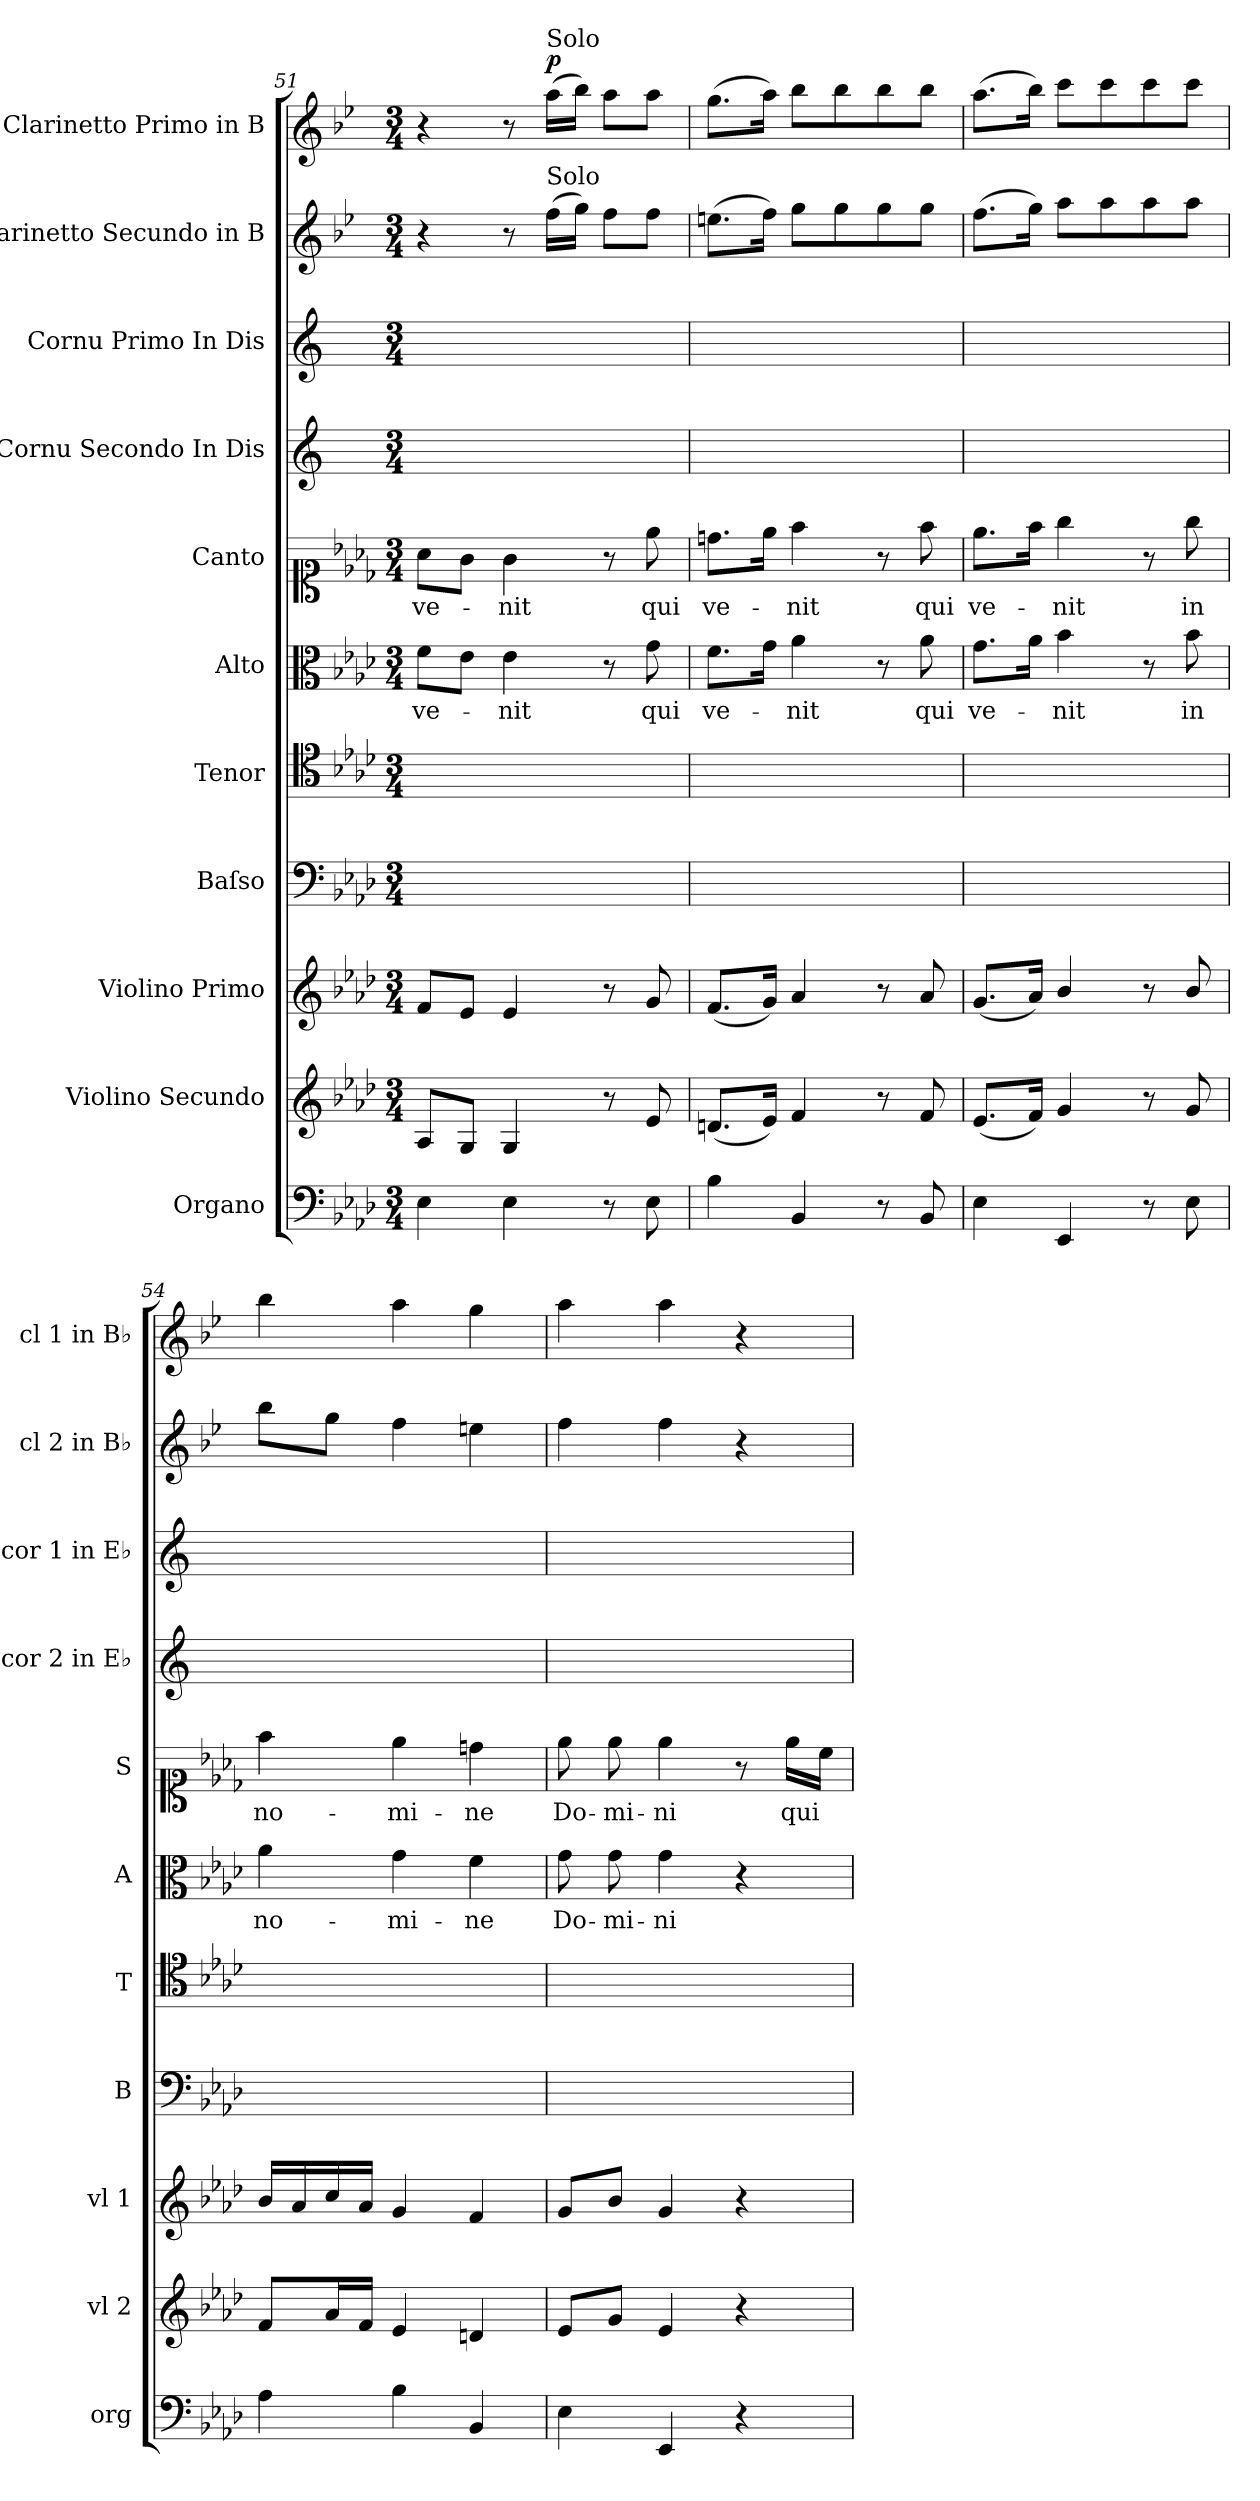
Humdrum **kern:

**kern	**kern	**kern	**kern	**kern	**kern	**text	**kern	**text	**kern	**kern	**kern	**kern	**dynam
*part11	*part10	*part9	*part8	*part7	*part6	*part6	*part5	*part5	*part4	*part3	*part2	*part1	*part1
*staff11	*staff10	*staff9	*staff8	*staff7	*staff6	*staff6	*staff5	*staff5	*staff4	*staff3	*staff2	*staff1	*staff1
*I"Organo	*I"Violino Secundo	*I"Violino Primo	*I"Baſso	*I"Tenor	*I"Alto	*	*I"Canto	*	*I"Cornu Secondo In Dis	*I"Cornu Primo In Dis	*I"Clarinetto Secundo in B	*I"Clarinetto Primo in B	*
*I'org	*I'vl 2	*I'vl 1	*I'B	*I'T	*I'A	*	*I'S	*	*I'cor 2 in Eb	*I'cor 1 in Eb	*I'cl 2 in Bb	*I'cl 1 in Bb	*
*clefF4	*clefG2	*clefG2	*clefF4	*clefC4	*clefC3	*	*clefC1	*	*clefG2	*clefG2	*clefG2	*clefG2	*
*	*	*	*	*	*	*	*	*	*	*	*ITrd1c2	*ITrd1c2	*
*k[b-e-a-d-]	*k[b-e-a-d-]	*k[b-e-a-d-]	*k[b-e-a-d-]	*k[b-e-a-d-]	*k[b-e-a-d-]	*	*k[b-e-a-d-]	*	*	*	*k[b-e-a-d-]	*k[b-e-a-d-]	*
*A-:	*A-:	*A-:	*A-:	*A-:	*A-:	*	*A-:	*	*	*	*A-:	*A-:	*
*M3/4	*M3/4	*M3/4	*M3/4	*M3/4	*M3/4	*	*M3/4	*	*M3/4	*M3/4	*M3/4	*M3/4	*
=51	=51	=51	=51	=51	=51	=51	=51	=51	=51	=51	=51	=51	=51
4E-\	8A-/L	8f/L	2.ryy	2.ryy	8f\L	ve-	8a-\L	ve-	2.ryy	2.ryy	4r	4r	.
.	8G/J	8e-/J	.	.	8e-\J	.	8g\J	.	.	.	.	.	.
4E-\	4G/	4e-/	.	.	4e-\	-nit	4g\	-nit	.	.	8r	8r	.
!	!	!	!	!	!	!	!	!	!	!	!	!LO:TX:a:t=Solo	!
!	!	!	!	!	!	!	!	!	!	!	!LO:TX:a:t=Solo	!	!
!	!	!	!	!	!	!	!	!	!	!	!	!	!LO:DY:a
.	.	.	.	.	.	.	.	.	.	.	(16ee-\LL	(16gg\LL	p.
.	.	.	.	.	.	.	.	.	.	.	16ff\JJ)	16aa-\JJ)	.
8r	8r	8r	.	.	8r	.	8r	.	.	.	8ee-\L	8gg\L	.
!	!	!	!	!	!	!LO:LY:i	!	!LO:LY:i	!	!	!	!	!
8E-\	8e-/	8g/	.	.	8g\	qui	8ee-\	qui	.	.	8ee-\J	8gg\J	.
=52	=52	=52	=52	=52	=52	=52	=52	=52	=52	=52	=52	=52	=52
!	!	!	!	!	!	!LO:LY:i	!	!LO:LY:i	!	!	!	!	!
4B-\	(8.dn/L	(8.f/L	2.ryy	2.ryy	8.f\L	ve-	8.ddn\L	ve-	2.ryy	2.ryy	(8.ddn\L	(8.ff\L	.
.	16e-/Jk)	16g/Jk)	.	.	16g\Jk	.	16ee-\Jk	.	.	.	16ee-\Jk)	16gg\Jk)	.
!	!	!	!	!	!	!LO:LY:i	!	!LO:LY:i	!	!	!	!	!
4BB-/	4f/	4a-/	.	.	4a-\	-nit	4ff\	-nit	.	.	8ff\L	8aa-\L	.
.	.	.	.	.	.	.	.	.	.	.	8ff\	8aa-\	.
8r	8r	8r	.	.	8r	.	8r	.	.	.	8ff\	8aa-\	.
!	!	!	!	!	!	!LO:LY:i	!	!LO:LY:i	!	!	!	!	!
8BB-/	8f/	8a-/	.	.	8a-\	qui	8ff\	qui	.	.	8ff\J	8aa-\J	.
=53	=53	=53	=53	=53	=53	=53	=53	=53	=53	=53	=53	=53	=53
!	!	!	!	!	!	!LO:LY:i	!	!LO:LY:i	!	!	!	!	!
4E-\	(8.e-/L	(8.g/L	2.ryy	2.ryy	8.g\L	ve-	8.ee-\L	ve-	2.ryy	2.ryy	(8.ee-\L	(8.gg\L	.
.	16f/Jk)	16a-/Jk)	.	.	16a-\Jk	.	16ff\Jk	.	.	.	16ff\Jk)	16aa-\Jk)	.
!	!	!	!	!	!	!LO:LY:i	!	!LO:LY:i	!	!	!	!	!
4EE-/	4g/	4b-/	.	.	4b-\	-nit	4gg\	-nit	.	.	8gg\L	8bb-\L	.
.	.	.	.	.	.	.	.	.	.	.	8gg\	8bb-\	.
8r	8r	8r	.	.	8r	.	8r	.	.	.	8gg\	8bb-\	.
8E-\	8g/	8b-/	.	.	8b-\	in	8gg\	in	.	.	8gg\J	8bb-\J	.
=54	=54	=54	=54	=54	=54	=54	=54	=54	=54	=54	=54	=54	=54
4A-\	8f/L	16b-/LL	2.ryy	2.ryy	4a-\	no-	4ff\	no-	2.ryy	2.ryy	8aa-\L	4aa-\	.
.	.	16a-/	.	.	.	.	.	.	.	.	.	.	.
.	16a-/L	16cc/	.	.	.	.	.	.	.	.	8ff\J	.	.
.	16f/JJ	16a-/JJ	.	.	.	.	.	.	.	.	.	.	.
4B-\	4e-/	4g/	.	.	4g\	-mi-	4ee-\	-mi-	.	.	4ee-\	4gg\	.
4BB-/	4dn/	4f/	.	.	4f\	-ne	4ddn\	-ne	.	.	4ddn\	4ff\	.
=55	=55	=55	=55	=55	=55	=55	=55	=55	=55	=55	=55	=55	=55
4E-\	8e-/L	8g/L	2.ryy	2.ryy	8g\	Do-	8ee-\	Do-	2.ryy	2.ryy	4ee-\	4gg\	.
.	8g/J	8b-/J	.	.	8g\	-mi-	8ee-\	-mi-	.	.	.	.	.
4EE-/	4e-/	4g/	.	.	4g\	-ni	4ee-\	-ni	.	.	4ee-\	4gg\	.
4r	4r	4r	.	.	4r	.	8r	.	.	.	4r	4r	.
.	.	.	.	.	.	.	16ee-\LL	qui	.	.	.	.	.
.	.	.	.	.	.	.	16cc\JJ	.	.	.	.	.	.
=	=	=	=	=	=	=	=	=	=	=	=	=	=
*-	*-	*-	*-	*-	*-	*-	*-	*-	*-	*-	*-	*-	*-
